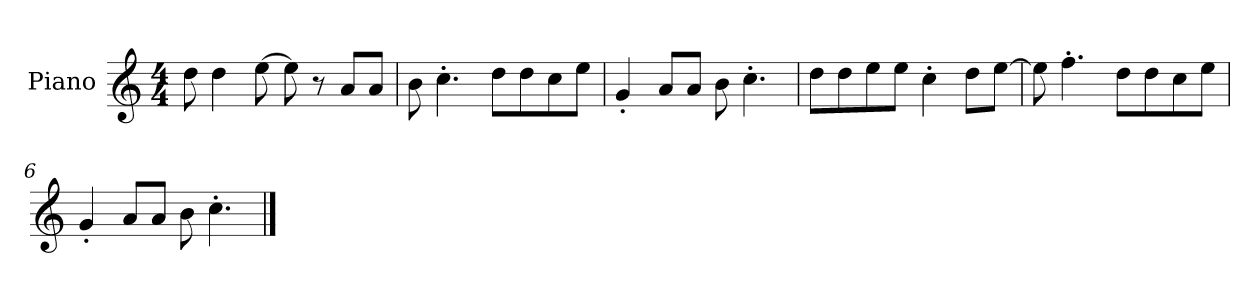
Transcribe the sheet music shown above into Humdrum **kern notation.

**kern
*part1
*staff1
*I"Piano
*I'P-no
*clefG2
*k[]
*M4/4
*MM90
=1
8dd\
4dd\
[8ee\
8ee\]
8r
8a/L
8a/J
=2
8b\
4.cc'\
8dd\L
8dd\
8cc\
8ee\J
=3
4g'/
8a/L
8a/J
8b\
4.cc'\
=4
8dd\L
8dd\
8ee\
8ee\J
4cc'\
8dd\L
[8ee\J
=5
8ee\]
4.ff'\
8dd\L
8dd\
8cc\
8ee\J
=6
4g'/
8a/L
8a/J
8b\
4.cc'\
==
*-
